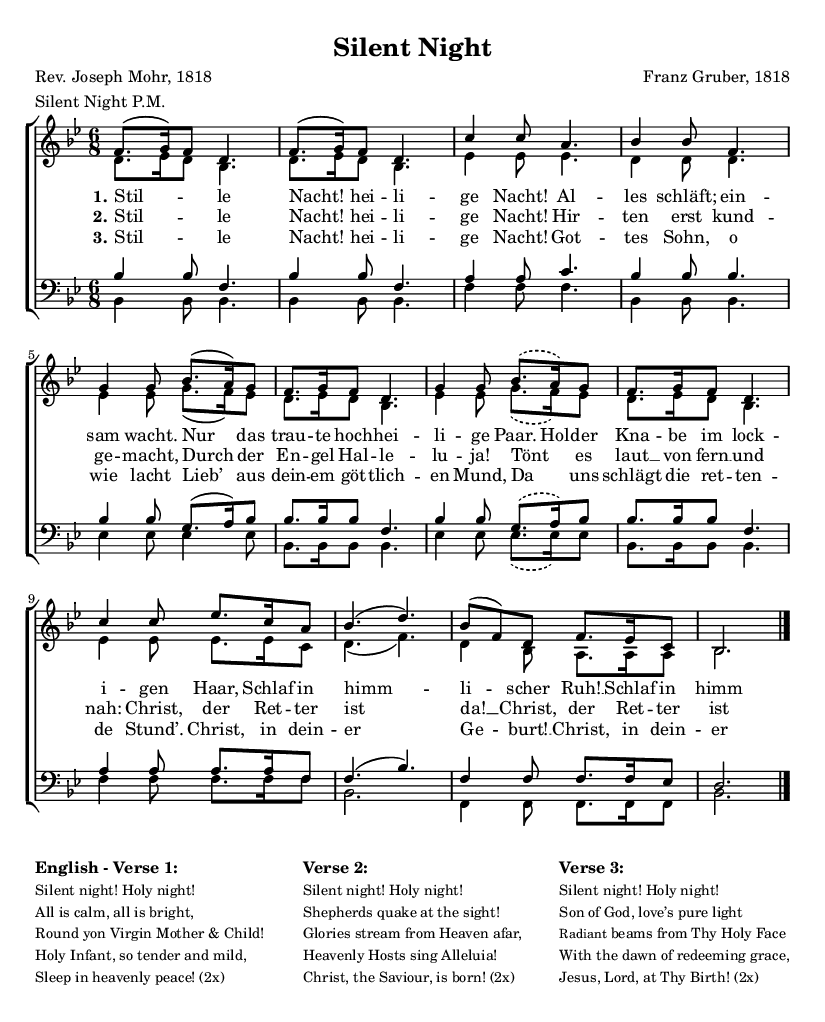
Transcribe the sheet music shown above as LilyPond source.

\header {
  filename = "SilentNight-Complete.ly"
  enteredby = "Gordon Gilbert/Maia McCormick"
  composer = "Franz Gruber, 1818"
  poet = "Rev. Joseph Mohr, 1818"
  date="trans 1863 by Jane Campbell"
  title = "Silent Night"
  metre = "Silent Night P.M."
  meter = \metre
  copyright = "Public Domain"
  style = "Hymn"
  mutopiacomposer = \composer
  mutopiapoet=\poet
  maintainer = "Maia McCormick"
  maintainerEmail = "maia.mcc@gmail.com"
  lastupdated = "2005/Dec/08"
}

\version "2.14.2"

\include "header.ly"

global= {
  \preamble

  \time 6/8
  \key bes \major
}

sop = \context Voice = "sop"    {
  \voiceOne
  f'8.( g'16) f'8 d'4.
  f'8.( g'16) f'8 d'4.
  c''4 c''8 a'4. bes'4 bes'8 f'4.
  g'4 g'8 bes'8.( a'16) g'8 f'8. g'16 f'8 d'4.
  g'4 g'8 \slurDashed bes'8.( a'16) \slurSolid g'8 f'8. g'16 f'8 d'4.
  c''4 c''8 ees''8. c''16 a'8 bes'4.( d'')
  bes'8( f') d' f'8. ees'16 c'8 bes2. \bar "|."
}

alto=\context Voice = "alto"   {
  \voiceTwo
  d'8. ees'16 d'8 bes4.
  d'8. ees'16 d'8 bes4.
  ees'4 ees'8 ees'4. d'4 d'8 d'4.
  ees'4 ees'8 g'8.( f'16) ees'8 d'8. ees'16 d'8 bes4.
  ees'4 ees'8 \slurDashed g'8.( f'16) \slurSolid ees'8 d'8. ees'16 d'8 bes4.
  ees'4 ees'8 ees'8. ees'16 c'8 d'4.( f')
  d'4 bes8 a8. a16 a8 bes2.
}

tenor = \context Voice = "tenor"   {
  \voiceOne
  bes4 bes8 f4.
  bes4 bes8 f4.
  a4 a8 c'4. bes4 bes8 bes4.
  bes4 bes8 g8.( a16) bes8 bes8. bes16 bes8 f4.
  bes4 bes8 \slurDashed g8.( a16) \slurSolid bes8 bes8. bes16 bes8 f4.
  a4 a8 a8. a16 f8 f4.( bes)
  f4 f8 f8. f16 ees8 d2.
}

bass = \context Voice = "bass"   {
  \voiceTwo
  bes,4 bes,8 bes,4.
  bes,4 bes,8 bes,4.
  f4 f8 f4. bes,4 bes,8 bes,4.
  ees4 ees8 ees4 ees8 bes,8. bes,16 bes,8 bes,4.
  ees4 \slurDashed ees8 ees8.( es16) \slurSolid ees8 bes,8. bes,16 bes,8 bes,4.
  f4 f8 f8. f16 f8 bes,2.
  f,4 f,8 f,8. f,16 f,8 bes,2.
}
accomp=\chordmode {

}



stanzaa = \lyricmode {
  Stil -- _ le Nacht!
  hei -- li -- ge Nacht!
  Al -- les schläft;
  ein -- sam wacht.
  Nur das
  \set ignoreMelismata = ##t
  trau -- te hoch -- hei -- li -- ge Paar.
  Hol -- der Kna -- be im lock -- i -- gen Haar,
  \unset ignoreMelismata
  Schlaf in himm -- li -- scher Ruh! __
  Schlaf in himm -- li -- scher Ruh! __
}

stanzab = \lyricmode {
    Stil -- _ le Nacht!
    hei -- li -- ge Nacht!
    Hir -- ten erst kund -- ge -- macht,
    Durch der En -- gel Hal -- le -- lu -- ja!
    Tönt es laut __ von fern __ und nah:
    Christ, der Ret -- ter ist da! __
    Christ, der Ret -- ter ist da! __
  }

stanzac = \lyricmode {
  Stil -- _ le Nacht!
  hei -- li -- ge Nacht!
  Got -- tes Sohn, o wie lacht
  Lieb’ aus dein -- em göt -- tlich -- en Mund,
  Da uns schlägt die
  \set ignoreMelismata = ##t
  ret -- ten -- de Stund’.
  \unset ignoreMelismata
  Christ, in dein -- er Ge -- burt! __
  Christ, in dein -- er Ge -- burt! __
}

stanzad = \lyricmode {

}
stanzae = \lyricmode {

}
stanzaf = \lyricmode {

}

verses = \markup{
  \fill-line {
    \column{
      \line { \bold "English - Verse 1:" }
      \smaller {
        \line{ Silent night! Holy night!}
        \line{ All is calm, all is bright,}
        \line{ Round yon Virgin Mother & Child!}
        \line{ Holy Infant, so tender and mild,}
        \line{ Sleep in heavenly peace! (2x) }
      }
    }
    \column{
      \line { \bold "Verse 2:" }
      \smaller {
        \line{ Silent night! Holy night! }
        \line{ Shepherds quake at the sight! }
        \line{ Glories stream from Heaven afar, }
        \line{ Heavenly Hosts sing Alleluia! }
        \line{ Christ, the Saviour, is born! (2x) }
      }
    }
    \column{
      \line { \bold "Verse 3:" }
      \smaller {
        \line{ Silent night! Holy night! }
        \line{ Son of God, love’s pure light }
        \line{\smaller Radiant beams from Thy Holy Face }
        \line{ With the dawn of redeeming grace, }
        \line{ Jesus, Lord, at Thy Birth! (2x) }
      }
    }
  }
}

\score {
  \context ChoirStaff <<
    \context ChordNames \accomp
    \unset ChoirStaff.melismaBusyProperties
    \context Staff ="upper"  { \clef "G" <<
      \global
      \sop
      \alto
    >>}

    \lyricsto "sop" \context Lyrics = "stanza-1" {
      \set stanza = "1."
      \stanzaa }
    \lyricsto "sop" \context Lyrics = "stanza-2" {
      \set stanza = "2."
      \stanzab }
    \lyricsto "sop" \context Lyrics = "stanza-3" {
      \set stanza = "3."
      \stanzac }
                                %	\lyricsto "sop" \context Lyrics = "stanza-4" {
                                %		\set stanza = "4."
                                %			\stanzad }
                                %	\lyricsto "sop" \context Lyrics = "stanza-5" {
                                %		\set stanza = "5."
                                %			\stanzae }
                                %	\lyricsto "sop" \context Lyrics = "stanza-6" {
                                %		\set stanza = "6."
                                %			\stanzaf }
    \context Staff = "lower"  { \clef "F"<<
      \global
      \tenor
      \bass
    >>}
  >>
}
\verses
